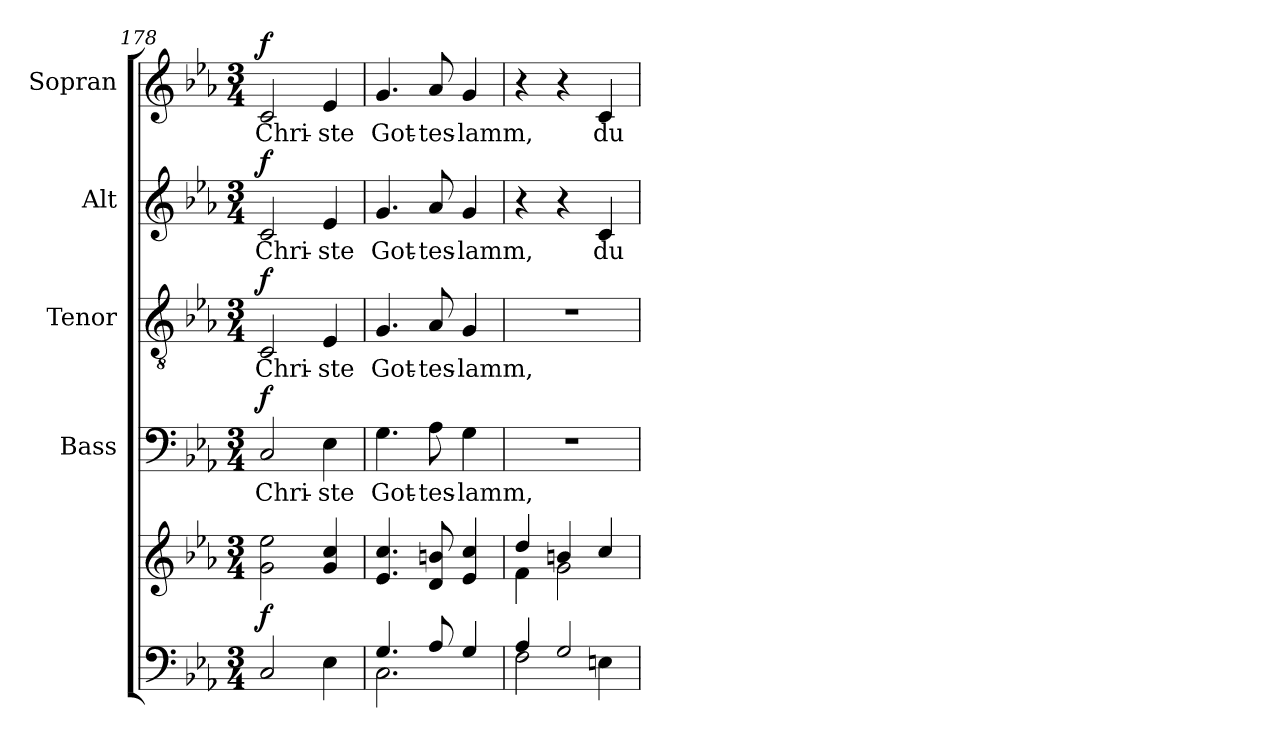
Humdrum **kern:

**kern	**kern	**dynam	**kern	**text	**dynam	**kern	**text	**dynam	**kern	**text	**dynam	**kern	**text	**dynam
*part5	*part5	*part5	*part4	*part4	*part4	*part3	*part3	*part3	*part2	*part2	*part2	*part1	*part1	*part1
*staff6	*staff5	*staff5/6	*staff4	*staff4	*staff4	*staff3	*staff3	*staff3	*staff2	*staff2	*staff2	*staff1	*staff1	*staff1
*	*	*	*I"Bass	*	*	*I"Tenor	*	*	*I"Alt	*	*	*I"Sopran	*	*
*	*	*	*I'B.	*	*	*I'T.	*	*	*I'A.	*	*	*I'S.	*	*
!!LO:PB:g=z
*clefF4	*clefG2	*	*clefF4	*	*	*clefGv2	*	*	*clefG2	*	*	*clefG2	*	*
*k[b-e-a-]	*k[b-e-a-]	*	*k[b-e-a-]	*	*	*k[b-e-a-]	*	*	*k[b-e-a-]	*	*	*k[b-e-a-]	*	*
*E-:	*E-:	*	*E-:	*	*	*E-:	*	*	*E-:	*	*	*E-:	*	*
*M3/4	*M3/4	*	*M3/4	*	*	*M3/4	*	*	*M3/4	*	*	*M3/4	*	*
=178	=178	=178	=178	=178	=178	=178	=178	=178	=178	=178	=178	=178	=178	=178
!	!	!LO:DY:b	!	!LO:LY:b	!LO:DY:a	!	!LO:LY:b	!LO:DY:a	!	!LO:LY:b	!LO:DY:a	!	!LO:LY:b	!LO:DY:a
2C/	2g\ 2ee-\	f	2C/	Chri-	f	2C/	Chri-	f	2c/	Chri-	f	2c/	Chri-	f
!	!	!	!	!LO:LY:b	!	!	!LO:LY:b	!	!	!LO:LY:b	!	!	!LO:LY:b	!
4E-\	4g/ 4cc/	.	4E-\	-ste	.	4E-/	-ste	.	4e-/	-ste	.	4e-/	-ste	.
=179	=179	=179	=179	=179	=179	=179	=179	=179	=179	=179	=179	=179	=179	=179
*^	*	*	*	*	*	*	*	*	*	*	*	*	*	*
!	!	!	!	!	!LO:LY:b	!	!	!LO:LY:b	!	!	!LO:LY:b	!	!	!LO:LY:b	!
4.G/	2.C\	4.e-/ 4.cc/	.	4.G\	Got-	.	4.G/	Got-	.	4.g/	Got-	.	4.g/	Got-	.
!	!	!	!	!	!LO:LY:b	!	!	!LO:LY:b	!	!	!LO:LY:b	!	!	!LO:LY:b	!
8A-/	.	8d/ 8bn/	.	8A-\	-tes-	.	8A-/	-tes-	.	8a-/	-tes-	.	8a-/	-tes-	.
!	!	!	!	!	!LO:LY:b	!	!	!LO:LY:b	!	!	!LO:LY:b	!	!	!LO:LY:b	!
4G/	.	4e-/ 4cc/	.	4G\	-lamm,	.	4G/	-lamm,	.	4g/	-lamm,	.	4g/	-lamm,	.
=180	=180	=180	=180	=180	=180	=180	=180	=180	=180	=180	=180	=180	=180	=180	=180
*	*	*^	*	*	*	*	*	*	*	*	*	*	*	*	*
4A-/	2F\	4dd/	4f\	.	2.r	.	.	2.r	.	.	4r	.	.	4r	.	.
2G/	.	4bn/	2g\	.	.	.	.	.	.	.	4r	.	.	4r	.	.
!	!	!	!	!	!	!	!	!	!	!	!	!LO:LY:b	!	!	!LO:LY:b	!
.	4En\	4cc/	.	.	.	.	.	.	.	.	4c/	du	.	4c/	du	.
*v	*v	*	*	*	*	*	*	*	*	*	*	*	*	*	*	*
*	*v	*v	*	*	*	*	*	*	*	*	*	*	*	*	*
=	=	=	=	=	=	=	=	=	=	=	=	=	=	=
*-	*-	*-	*-	*-	*-	*-	*-	*-	*-	*-	*-	*-	*-	*-
